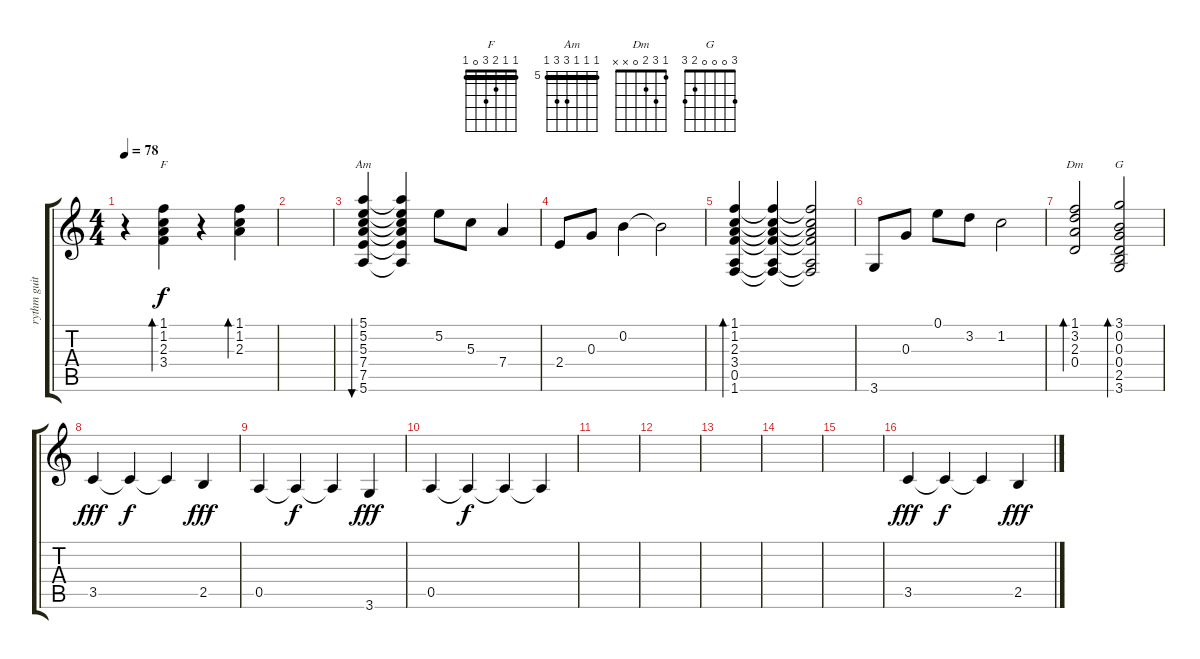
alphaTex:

\track ("rythm guitar" "rythm guit") {instrument acousticguitarsteel}
\staff {score tabs}
\tuning (E4 B3 G3 D3 A2 E2) {hide}
\chord ("F" 1 1 2 3 0 1) {barre 1}
\chord ("Am" 5 5 5 7 7 5) {firstfret 5 barre 5}
\chord ("Dm" 1 3 2 0 x x)
\chord ("G" 3 0 0 0 2 3)
\ts (4 4)
\tempo 78
\clef g2
\ks c
r.4{dy ff} (1.1 1.2 2.3 3.4).4{bd 30 ch "F" dy f} r.4 (1.1 1.2 2.3).4{bd 30} |
|
(5.1 5.2 5.3 7.4 7.5 5.6).4{bu 120 ch "Am"} (5.1{t} 5.2{t} 5.3{t} 7.4{t} 7.5{t} 5.6{t}).4 5.2.8 5.3.8 7.4.4 |
2.4.8 0.3.8 0.2.4 0.2{t}.2 |
(1.1 1.2 2.3 3.4 0.5 1.6).4{bd 240} (1.1{t} 1.2{t} 2.3{t} 3.4{t} 0.5{t} 1.6{t}).4 (1.1{t} 1.2{t} 2.3{t} 3.4{t} 0.5{t} 1.6{t}).2 |
3.6.8 0.3.8 0.1.8 3.2.8 1.2.2 |
(1.1 3.2 2.3 0.4).2{bd 240 ch "Dm"} (3.1 0.2 0.3 0.4 2.5 3.6).2{bd 240 ch "G"} |
3.5.4{dy fff} 3.5{t}.4{dy f} 3.5{t}.4 2.5.4{dy fff} |
0.5.4 0.5{t}.4{dy f} 0.5{t}.4 3.6.4{dy fff} |
0.5.4 0.5{t}.4{dy f} 0.5{t}.4 0.5{t}.4 |
|
|
|
|
|
3.5.4{dy fff} 3.5{t}.4{dy f} 3.5{t}.4 2.5.4{dy fff}
